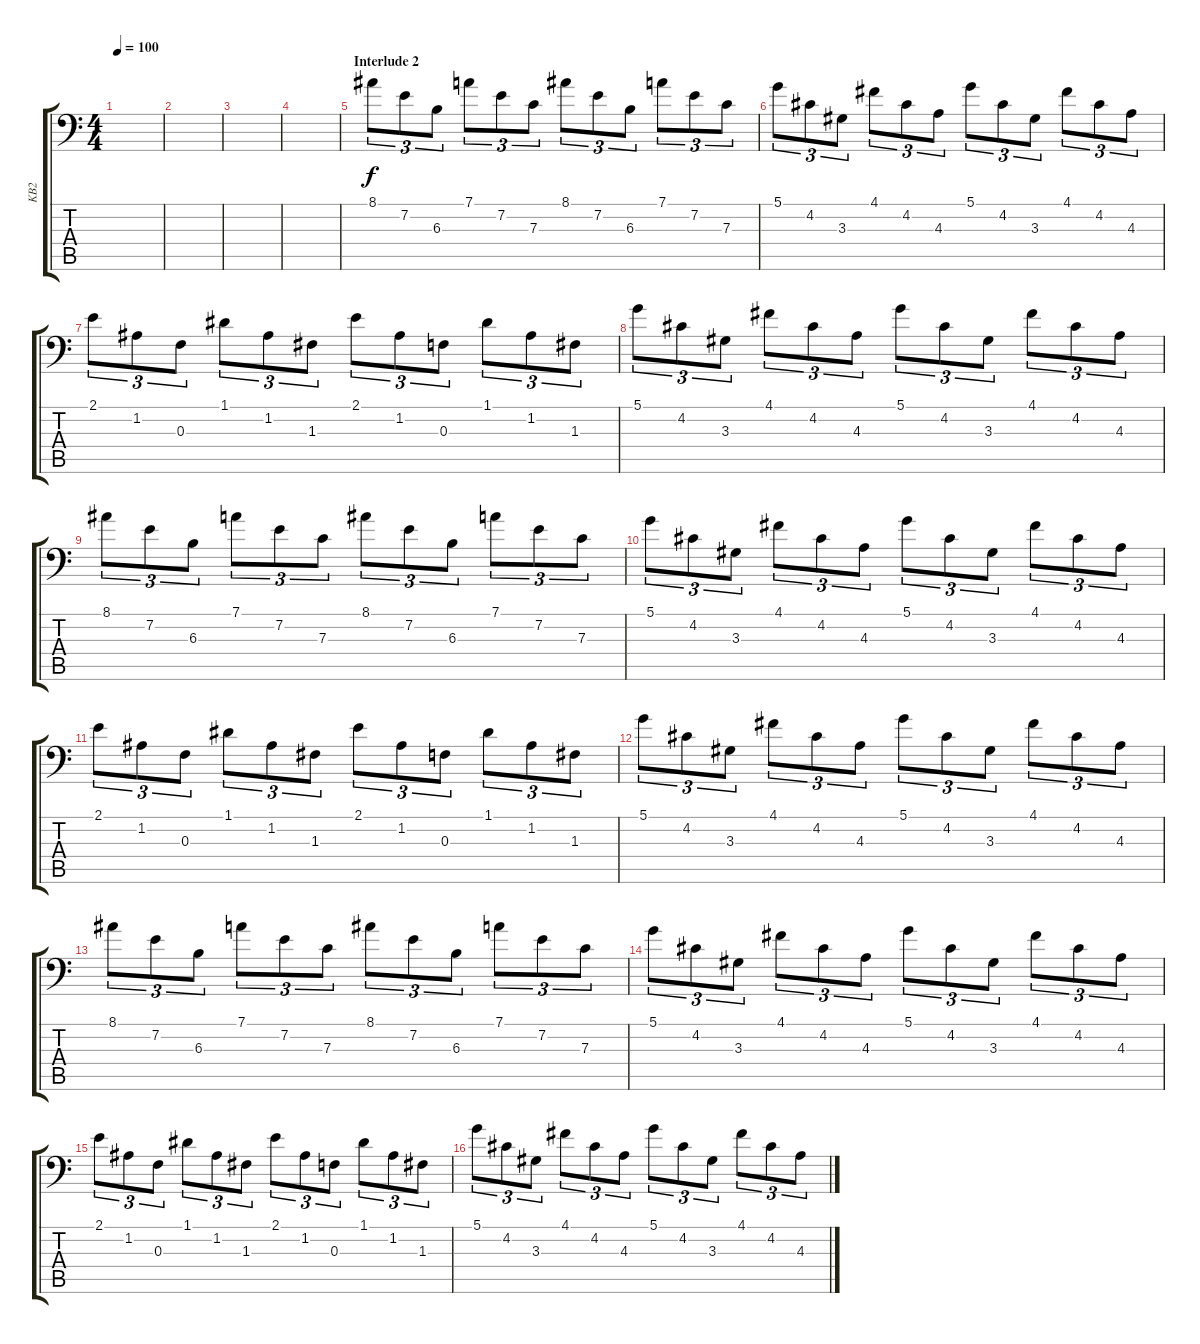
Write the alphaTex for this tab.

\track ("KB2" "KB2") {instrument tubularbells}
\staff {score tabs}
\tuning (D4 A3 F3 C3 G1 D1) {hide}
\ts (4 4)
\tempo 100
\clef f4
\ks c
|
|
|
|
\section ("" "Interlude 2")
8.1.8{tu (3 2)} 7.2.8{tu (3 2)} 6.3.8{tu (3 2)} 7.1.8{tu (3 2)} 7.2.8{tu (3 2)} 7.3.8{tu (3 2)} 8.1.8{tu (3 2)} 7.2.8{tu (3 2)} 6.3.8{tu (3 2)} 7.1.8{tu (3 2)} 7.2.8{tu (3 2)} 7.3.8{tu (3 2)} |
5.1.8{tu (3 2)} 4.2.8{tu (3 2)} 3.3.8{tu (3 2)} 4.1.8{tu (3 2)} 4.2.8{tu (3 2)} 4.3.8{tu (3 2)} 5.1.8{tu (3 2)} 4.2.8{tu (3 2)} 3.3.8{tu (3 2)} 4.1.8{tu (3 2)} 4.2.8{tu (3 2)} 4.3.8{tu (3 2)} |
2.1.8{tu (3 2)} 1.2.8{tu (3 2)} 0.3.8{tu (3 2)} 1.1.8{tu (3 2)} 1.2.8{tu (3 2)} 1.3.8{tu (3 2)} 2.1.8{tu (3 2)} 1.2.8{tu (3 2)} 0.3.8{tu (3 2)} 1.1.8{tu (3 2)} 1.2.8{tu (3 2)} 1.3.8{tu (3 2)} |
5.1.8{tu (3 2)} 4.2.8{tu (3 2)} 3.3.8{tu (3 2)} 4.1.8{tu (3 2)} 4.2.8{tu (3 2)} 4.3.8{tu (3 2)} 5.1.8{tu (3 2)} 4.2.8{tu (3 2)} 3.3.8{tu (3 2)} 4.1.8{tu (3 2)} 4.2.8{tu (3 2)} 4.3.8{tu (3 2)} |
8.1.8{tu (3 2)} 7.2.8{tu (3 2)} 6.3.8{tu (3 2)} 7.1.8{tu (3 2)} 7.2.8{tu (3 2)} 7.3.8{tu (3 2)} 8.1.8{tu (3 2)} 7.2.8{tu (3 2)} 6.3.8{tu (3 2)} 7.1.8{tu (3 2)} 7.2.8{tu (3 2)} 7.3.8{tu (3 2)} |
5.1.8{tu (3 2)} 4.2.8{tu (3 2)} 3.3.8{tu (3 2)} 4.1.8{tu (3 2)} 4.2.8{tu (3 2)} 4.3.8{tu (3 2)} 5.1.8{tu (3 2)} 4.2.8{tu (3 2)} 3.3.8{tu (3 2)} 4.1.8{tu (3 2)} 4.2.8{tu (3 2)} 4.3.8{tu (3 2)} |
2.1.8{tu (3 2)} 1.2.8{tu (3 2)} 0.3.8{tu (3 2)} 1.1.8{tu (3 2)} 1.2.8{tu (3 2)} 1.3.8{tu (3 2)} 2.1.8{tu (3 2)} 1.2.8{tu (3 2)} 0.3.8{tu (3 2)} 1.1.8{tu (3 2)} 1.2.8{tu (3 2)} 1.3.8{tu (3 2)} |
5.1.8{tu (3 2)} 4.2.8{tu (3 2)} 3.3.8{tu (3 2)} 4.1.8{tu (3 2)} 4.2.8{tu (3 2)} 4.3.8{tu (3 2)} 5.1.8{tu (3 2)} 4.2.8{tu (3 2)} 3.3.8{tu (3 2)} 4.1.8{tu (3 2)} 4.2.8{tu (3 2)} 4.3.8{tu (3 2)} |
8.1.8{tu (3 2)} 7.2.8{tu (3 2)} 6.3.8{tu (3 2)} 7.1.8{tu (3 2)} 7.2.8{tu (3 2)} 7.3.8{tu (3 2)} 8.1.8{tu (3 2)} 7.2.8{tu (3 2)} 6.3.8{tu (3 2)} 7.1.8{tu (3 2)} 7.2.8{tu (3 2)} 7.3.8{tu (3 2)} |
5.1.8{tu (3 2)} 4.2.8{tu (3 2)} 3.3.8{tu (3 2)} 4.1.8{tu (3 2)} 4.2.8{tu (3 2)} 4.3.8{tu (3 2)} 5.1.8{tu (3 2)} 4.2.8{tu (3 2)} 3.3.8{tu (3 2)} 4.1.8{tu (3 2)} 4.2.8{tu (3 2)} 4.3.8{tu (3 2)} |
2.1.8{tu (3 2)} 1.2.8{tu (3 2)} 0.3.8{tu (3 2)} 1.1.8{tu (3 2)} 1.2.8{tu (3 2)} 1.3.8{tu (3 2)} 2.1.8{tu (3 2)} 1.2.8{tu (3 2)} 0.3.8{tu (3 2)} 1.1.8{tu (3 2)} 1.2.8{tu (3 2)} 1.3.8{tu (3 2)} |
5.1.8{tu (3 2)} 4.2.8{tu (3 2)} 3.3.8{tu (3 2)} 4.1.8{tu (3 2)} 4.2.8{tu (3 2)} 4.3.8{tu (3 2)} 5.1.8{tu (3 2)} 4.2.8{tu (3 2)} 3.3.8{tu (3 2)} 4.1.8{tu (3 2)} 4.2.8{tu (3 2)} 4.3.8{tu (3 2)}
